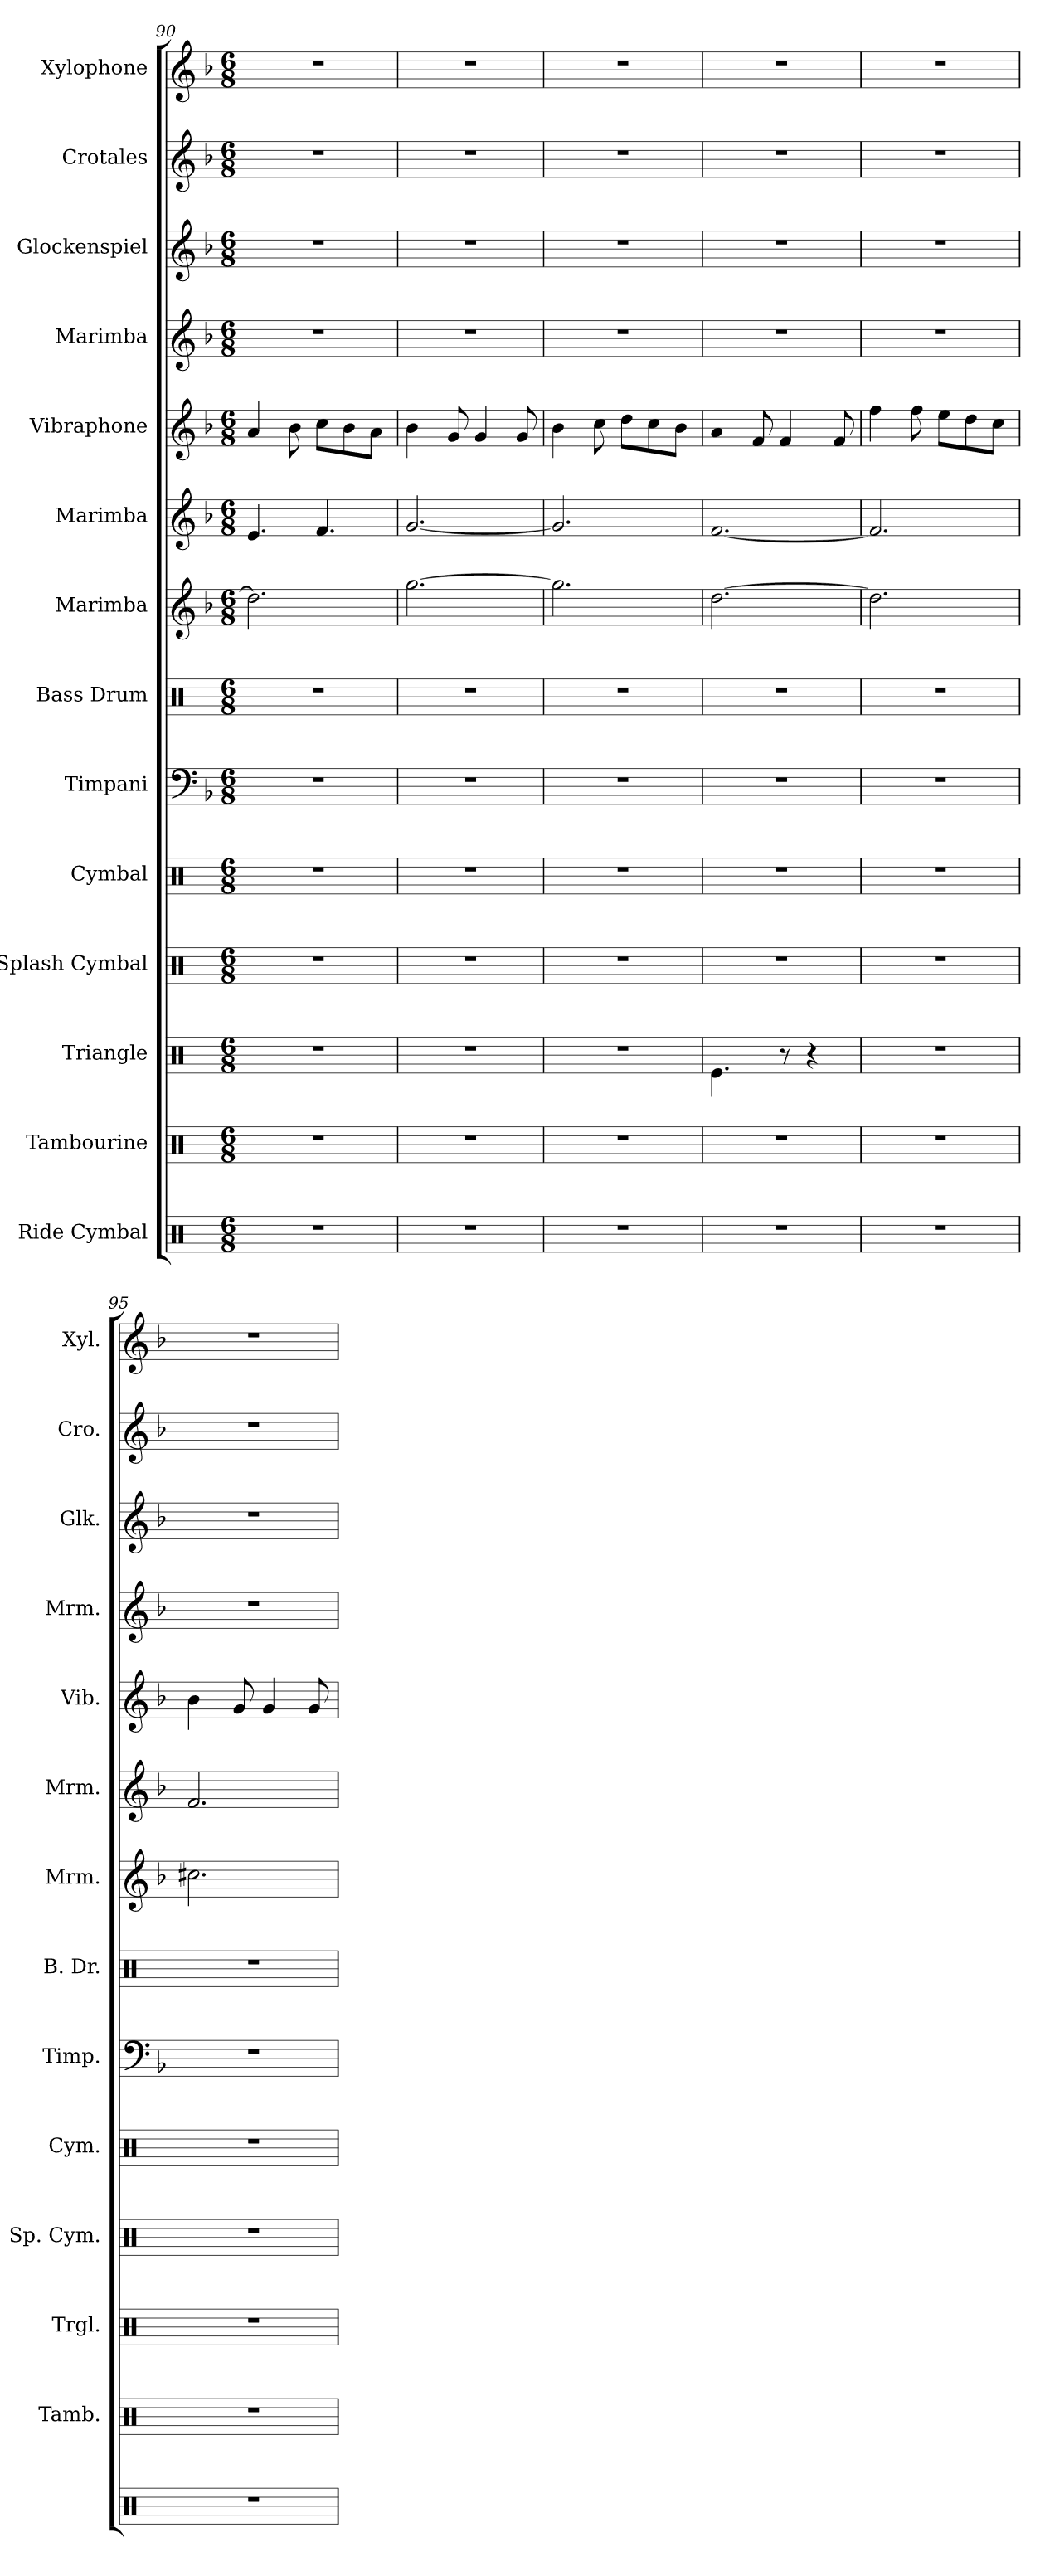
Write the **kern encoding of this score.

**kern	**kern	**kern	**kern	**kern	**kern	**kern	**kern	**kern	**kern	**kern	**kern	**kern	**kern
*part14	*part13	*part12	*part11	*part10	*part9	*part8	*part7	*part6	*part5	*part4	*part3	*part2	*part1
*staff14	*staff13	*staff12	*staff11	*staff10	*staff9	*staff8	*staff7	*staff6	*staff5	*staff4	*staff3	*staff2	*staff1
*I"Ride Cymbal	*I"Tambourine	*I"Triangle	*I"Splash Cymbal	*I"Cymbal	*I"Timpani	*I"Bass Drum	*I"Marimba	*I"Marimba	*I"Vibraphone	*I"Marimba	*I"Glockenspiel	*I"Crotales	*I"Xylophone
*	*I'Tamb.	*I'Trgl.	*I'Sp. Cym.	*I'Cym.	*I'Timp.	*I'B. Dr.	*I'Mrm.	*I'Mrm.	*I'Vib.	*I'Mrm.	*I'Glk.	*I'Cro.	*I'Xyl.
*clefX	*clefX	*clefX	*clefX	*clefX	*clefF4	*clefX	*clefG2	*clefG2	*clefG2	*clefG2	*clefG2	*clefG2	*clefG2
*	*	*	*	*	*	*	*	*	*	*	*ITrd-14c-24	*ITrd-14c-24	*ITrd-7c-12
*k[]	*k[]	*k[]	*k[]	*k[]	*k[b-]	*k[]	*k[b-]	*k[b-]	*k[b-]	*k[b-]	*k[b-]	*k[b-]	*k[b-]
*M6/8	*M6/8	*M6/8	*M6/8	*M6/8	*M6/8	*M6/8	*M6/8	*M6/8	*M6/8	*M6/8	*M6/8	*M6/8	*M6/8
=90	=90	=90	=90	=90	=90	=90	=90	=90	=90	=90	=90	=90	=90
2.r	2.r	2.r	2.r	2.r	2.r	2.r	2.dd\]	4.e/	4a/	2.r	2.r	2.r	2.r
.	.	.	.	.	.	.	.	.	8b-\	.	.	.	.
.	.	.	.	.	.	.	.	4.f/	8cc\L	.	.	.	.
.	.	.	.	.	.	.	.	.	8b-\	.	.	.	.
.	.	.	.	.	.	.	.	.	8a\J	.	.	.	.
=91	=91	=91	=91	=91	=91	=91	=91	=91	=91	=91	=91	=91	=91
2.r	2.r	2.r	2.r	2.r	2.r	2.r	[2.gg\	[2.g/	4b-\	2.r	2.r	2.r	2.r
.	.	.	.	.	.	.	.	.	8g/	.	.	.	.
.	.	.	.	.	.	.	.	.	4g/	.	.	.	.
.	.	.	.	.	.	.	.	.	8g/	.	.	.	.
=92	=92	=92	=92	=92	=92	=92	=92	=92	=92	=92	=92	=92	=92
2.r	2.r	2.r	2.r	2.r	2.r	2.r	2.gg\]	2.g/]	4b-\	2.r	2.r	2.r	2.r
.	.	.	.	.	.	.	.	.	8cc\	.	.	.	.
.	.	.	.	.	.	.	.	.	8dd\L	.	.	.	.
.	.	.	.	.	.	.	.	.	8cc\	.	.	.	.
.	.	.	.	.	.	.	.	.	8b-\J	.	.	.	.
=93	=93	=93	=93	=93	=93	=93	=93	=93	=93	=93	=93	=93	=93
2.r	2.r	4.Re\	2.r	2.r	2.r	2.r	[2.dd\	[2.f/	4a/	2.r	2.r	2.r	2.r
.	.	.	.	.	.	.	.	.	8f/	.	.	.	.
.	.	8r	.	.	.	.	.	.	4f/	.	.	.	.
.	.	4r	.	.	.	.	.	.	.	.	.	.	.
.	.	.	.	.	.	.	.	.	8f/	.	.	.	.
=94	=94	=94	=94	=94	=94	=94	=94	=94	=94	=94	=94	=94	=94
2.r	2.r	2.r	2.r	2.r	2.r	2.r	2.dd\]	2.f/]	4ff\	2.r	2.r	2.r	2.r
.	.	.	.	.	.	.	.	.	8ff\	.	.	.	.
.	.	.	.	.	.	.	.	.	8ee\L	.	.	.	.
.	.	.	.	.	.	.	.	.	8dd\	.	.	.	.
.	.	.	.	.	.	.	.	.	8cc\J	.	.	.	.
=95	=95	=95	=95	=95	=95	=95	=95	=95	=95	=95	=95	=95	=95
2.r	2.r	2.r	2.r	2.r	2.r	2.r	2.cc#X\	2.f/	4b-\	2.r	2.r	2.r	2.r
.	.	.	.	.	.	.	.	.	8g/	.	.	.	.
.	.	.	.	.	.	.	.	.	4g/	.	.	.	.
.	.	.	.	.	.	.	.	.	8g/	.	.	.	.
=	=	=	=	=	=	=	=	=	=	=	=	=	=
*-	*-	*-	*-	*-	*-	*-	*-	*-	*-	*-	*-	*-	*-
